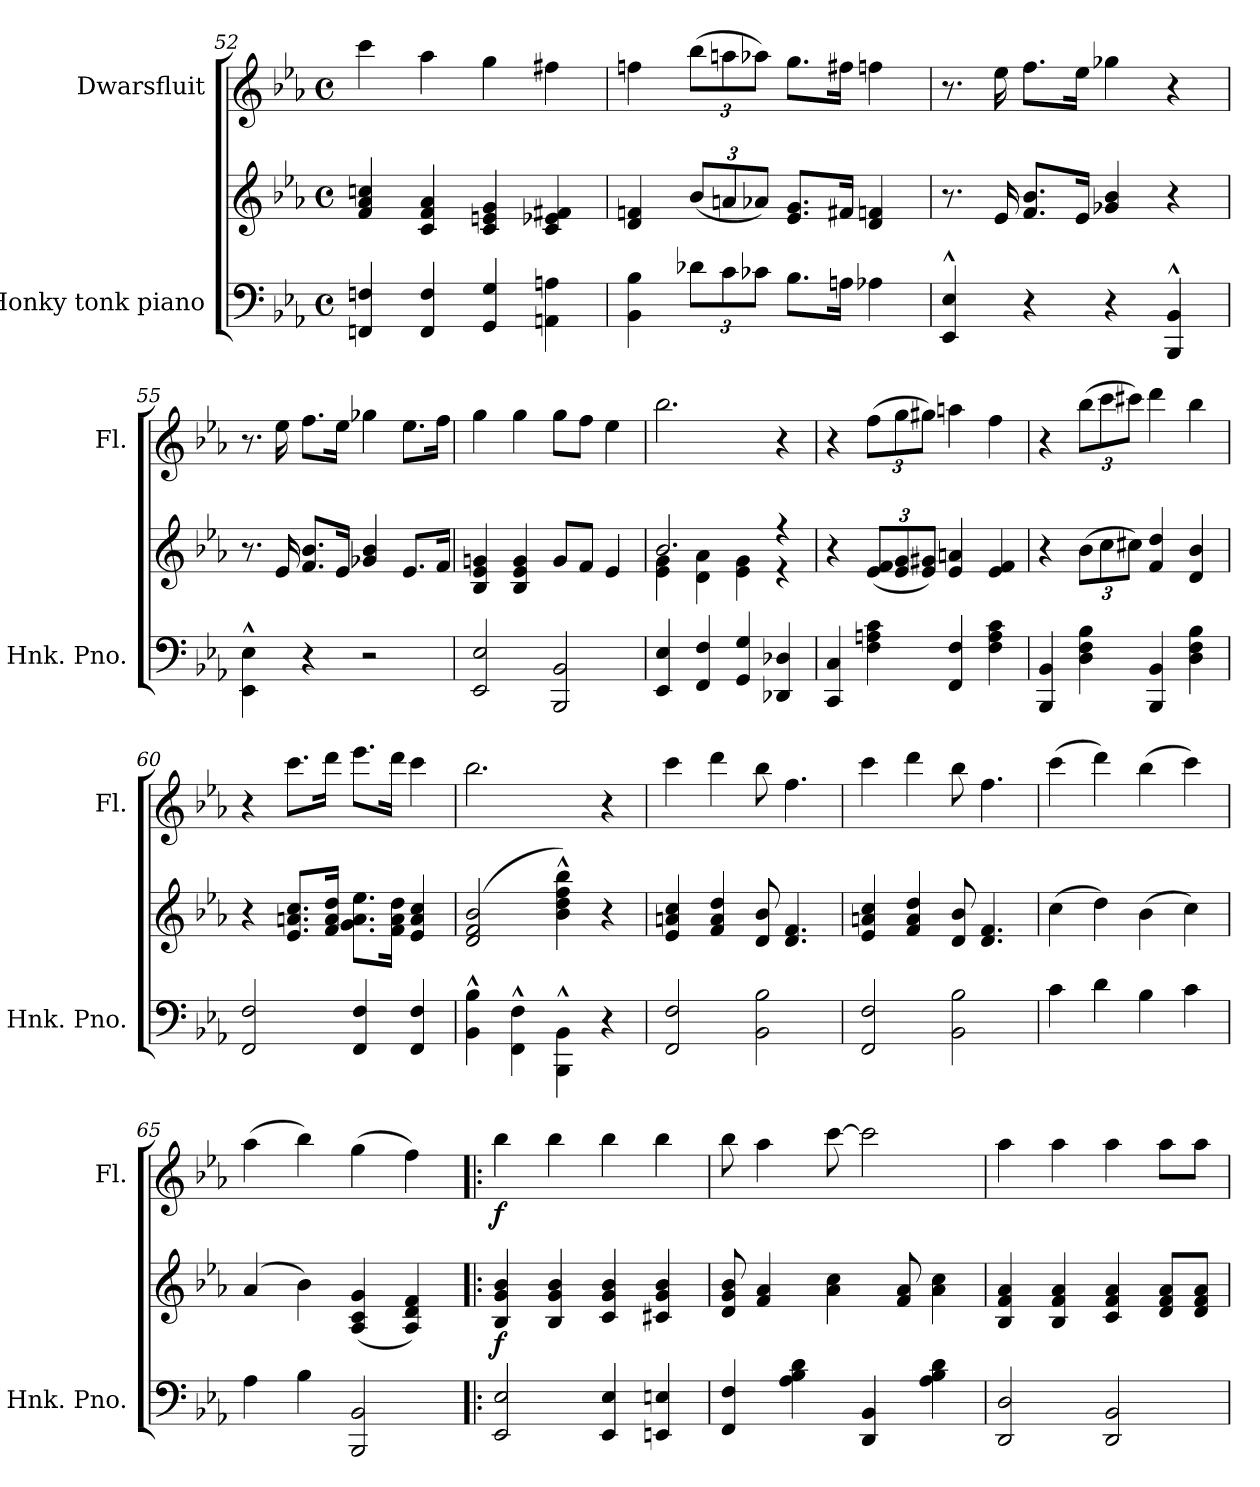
**kern	**kern	**dynam	**kern	**dynam
*part2	*part2	*part2	*part1	*part1
*staff3	*staff2	*staff2/3	*staff1	*staff1
*I"Honky tonk piano	*	*	*I"Dwarsfluit	*
*I'Hnk. Pno.	*	*	*I'Fl.	*
*clefF4	*clefG2	*	*clefG2	*
*k[b-e-a-]	*k[b-e-a-]	*	*k[b-e-a-]	*
*M4/4	*M4/4	*	*M4/4	*
*met(c)	*met(c)	*	*met(c)	*
=52	=52	=52	=52	=52
4FFn/ 4Fn/	4f/ 4a-/ 4ccn/	.	4ccc\	.
4FF/ 4F/	4c/ 4f/ 4a-/	.	4aa-\	.
4GG/ 4G/	4c/ 4en/ 4g/	.	4gg\	.
4AAn\ 4An\	4c/ 4e-X/ 4f#X/	.	4ff#X\	.
!!LO:LB:g=z
=53	=53	=53	=53	=53
4BB-\ 4B-\	4d/ 4fn/	.	4ffn\	.
*Xbrackettup	*Xbrackettup	*	*Xbrackettup	*
12d-X\L	(>12b-/L	.	(>12bb-\L	.
12c\	12an/	.	12aan\	.
12c-X\J	12a-X/J)	.	12aa-X\J)	.
8.B-\L	8.e-/ 8.g/L	.	8.gg\L	.
16An\Jk	16f#X/Jk	.	16ff#X\Jk	.
4A-X\	4d/ 4fn/	.	4ffn\	.
=54	=54	=54	=54	=54
4EE-/^^ 4E-/^^	8.r	.	8.r	.
.	16e-/	.	16ee-\	.
4r	8.f/ 8.b-/L	.	8.ff\L	.
.	16e-/Jk	.	16ee-\Jk	.
4r	4g-X/ 4b-/	.	4gg-X\	.
4BBB-/^^ 4BB-/^^	4r	.	4r	.
=55	=55	=55	=55	=55
4EE-\^^ 4E-\^^	8.r	.	8.r	.
.	16e-/	.	16ee-\	.
4r	8.f/ 8.b-/L	.	8.ff\L	.
.	16e-/Jk	.	16ee-\Jk	.
2r	4g-X/ 4b-/	.	4gg-X\	.
.	8.e-/L	.	8.ee-\L	.
.	16f/Jk	.	16ff\Jk	.
=56	=56	=56	=56	=56
2EE-/ 2E-/	4B-/ 4e-/ 4gn/	.	4gg\	.
.	4B-/ 4e-/ 4g/	.	4gg\	.
2BBB-/ 2BB-/	8g/L	.	8gg\L	.
.	8f/J	.	8ff\J	.
.	4e-/	.	4ee-\	.
!!LO:PB:g=z
=57	=57	=57	=57	=57
*	*^	*	*	*
4EE-/ 4E-/	2.b-/	4e-\ 4g\	.	2.bb-\	.
4FF/ 4F/	.	4d\ 4a-\	.	.	.
4GG/ 4G/	.	4e-\ 4g\	.	.	.
4DD-X/ 4D-X/	4r	4r	.	4r	.
*	*v	*v	*	*	*
=58	=58	=58	=58	=58
4CC/ 4C/	4r	.	4r	.
4F\ 4An\ 4c\	(>12e-/ 12f/L	.	(>12ff\L	.
.	12e-/ 12g/	.	12gg\	.
.	12e-/ 12g#X/J)	.	12gg#X\J)	.
4FF/ 4F/	4e-/ 4an/	.	4aan\	.
4F\ 4A\ 4c\	4e-/ 4f/	.	4ff\	.
=59	=59	=59	=59	=59
4BBB-/ 4BB-/	4r	.	4r	.
4D\ 4F\ 4B-\	(12b-\L	.	(12bb-\L	.
.	12cc\	.	12ccc\	.
.	12cc#X\J)	.	12ccc#X\J)	.
4BBB-/ 4BB-/	4f/ 4dd/	.	4ddd\	.
4D\ 4F\ 4B-\	4d/ 4b-/	.	4bb-\	.
=60	=60	=60	=60	=60
2FF/ 2F/	4r	.	4r	.
.	8.e-/ 8.an/ 8.cc/L	.	8.ccc\L	.
.	16f/ 16a/ 16dd/Jk	.	16ddd\Jk	.
4FF/ 4F/	8.g\ 8.a\ 8.ee-\L	.	8.eee-\L	.
.	16f\ 16a\ 16dd\Jk	.	16ddd\Jk	.
4FF/ 4F/	4e-/ 4a/ 4cc/	.	4ccc\	.
!!LO:LB:g=z
=61	=61	=61	=61	=61
4BB-\^^ 4B-\^^	(2d/ 2f/ 2b-/	.	2.bb-\	.
4FF\^^ 4F\^^	.	.	.	.
4BBB-\^^ 4BB-\^^	4b-\^^ 4dd\^^ 4ff\^^ 4bb-\^^)	.	.	.
4r	4r	.	4r	.
=62	=62	=62	=62	=62
2FF/ 2F/	4e-/ 4an/ 4cc/	.	4ccc\	.
.	4f/ 4a/ 4dd/	.	4ddd\	.
2BB-\ 2B-\	8d/ 8b-/	.	8bb-\	.
.	4.d/ 4.f/	.	4.ff\	.
=63	=63	=63	=63	=63
2FF/ 2F/	4e-/ 4an/ 4cc/	.	4ccc\	.
.	4f/ 4a/ 4dd/	.	4ddd\	.
2BB-\ 2B-\	8d/ 8b-/	.	8bb-\	.
.	4.d/ 4.f/	.	4.ff\	.
=64	=64	=64	=64	=64
*	*	*	*MM110	*
4c\	(4cc\	.	(4ccc\	.
*	*	*	*MM100	*
4d\	4dd\)	.	4ddd\)	.
4B-\	(4b-\	.	(4bb-\	.
*	*	*	*MM90	*
4c\	4cc\)	.	4ccc\)	.
=65	=65	=65	=65	=65
4A-\	(4a-/	.	(4aa-\	.
*	*	*	*MM80	*
4B-\	4b-\)	.	4bb-\)	.
*	*	*	*MM70	*
2BBB-/ 2BB-/	(4A-/ 4c/ 4g/	.	(4gg\	.
*	*	*	*MM60	*
.	4A-/ 4d/ 4f/)	.	4ff\)	.
=66!|:	=66!|:	=66!|:	=66!|:	=66!|:
*	*	*	*MM126	*
!	!	!LO:DY:b	!	!LO:DY:b
2EE-/ 2E-/	4B-/ 4g/ 4b-/	f	4bb-\	f
.	4B-/ 4g/ 4b-/	.	4bb-\	.
4EE-/ 4E-/	4c/ 4g/ 4b-/	.	4bb-\	.
4EEn/ 4En/	4c#X/ 4g/ 4b-/	.	4bb-\	.
!!LO:LB:g=z
=67	=67	=67	=67	=67
4FF/ 4F/	8d/ 8g/ 8b-/	.	8bb-\	.
.	4f/ 4a-/	.	4aa-\	.
4A-\ 4B-\ 4d\	.	.	.	.
.	4a-\ 4cc\	.	[8ccc\	.
4DD/ 4BB-/	.	.	2ccc\]	.
.	8f/ 8a-/	.	.	.
4A-\ 4B-\ 4d\	4a-\ 4cc\	.	.	.
=68	=68	=68	=68	=68
2DD/ 2D/	4B-/ 4f/ 4a-/	.	4aa-\	.
.	4B-/ 4f/ 4a-/	.	4aa-\	.
2DD/ 2BB-/	4c/ 4f/ 4a-/	.	4aa-\	.
.	8d/ 8f/ 8a-/L	.	8aa-\L	.
.	8d/ 8f/ 8a-/J	.	8aa-\J	.
=	=	=	=	=
*-	*-	*-	*-	*-
